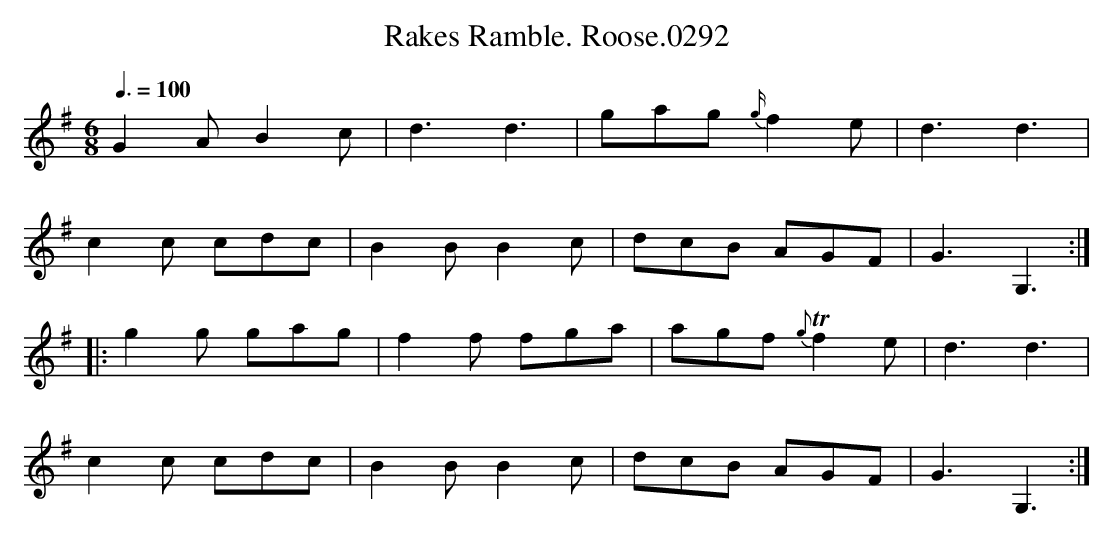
X:1
T:Rakes Ramble. Roose.0292
M:6/8
L:1/8
Q:3/8=100
K:G
G2A B2c|d3d3|gag {g/}f2e|d3d3|
c2c cdc|B2B B2c|dcB AGF|G3G,3:|
|:g2g gag|f2f fga|agf {g}Tf2e|d3d3|
c2c cdc|B2B B2c|dcB AGF|G3G,3:|
